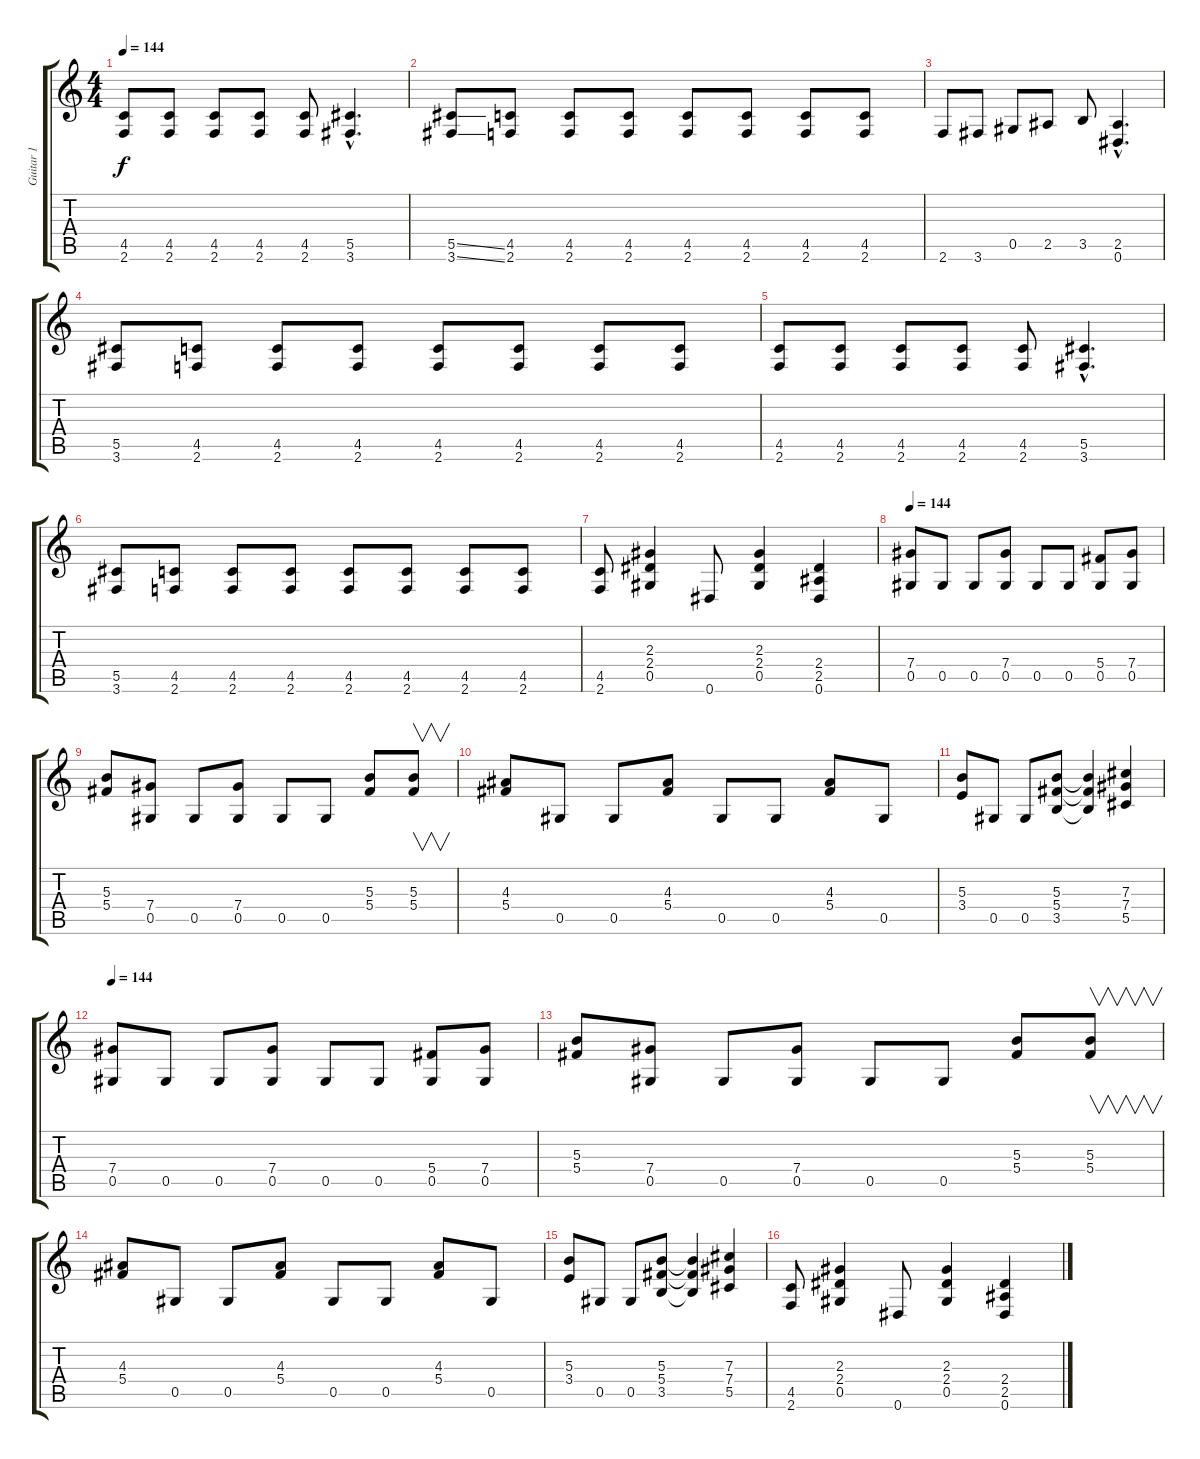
\track ("Guitar 1" "Guitar 1") {instrument distortionguitar}
\staff {score tabs}
\tuning (Eb4 Bb3 Gb3 Db3 Ab2 Eb2) {hide}
\ts (4 4)
\tempo 144
\clef g2
\ks c
(4.5 2.6).8{dy f} (4.5 2.6).8 (4.5 2.6).8 (4.5 2.6).8 (4.5 2.6).8 (5.5{hac} 3.6{hac}).4{d} |
(5.5{ss} 3.6{ss}).8 (4.5 2.6).8 (4.5 2.6).8 (4.5 2.6).8 (4.5 2.6).8 (4.5 2.6).8 (4.5 2.6).8 (4.5 2.6).8 |
2.6.8 3.6.8 0.5.8 2.5.8 3.5.8 (2.5{hac} 0.6{hac}).4{d} |
(5.5 3.6).8 (4.5 2.6).8 (4.5 2.6).8 (4.5 2.6).8 (4.5 2.6).8 (4.5 2.6).8 (4.5 2.6).8 (4.5 2.6).8 |
(4.5 2.6).8 (4.5 2.6).8 (4.5 2.6).8 (4.5 2.6).8 (4.5 2.6).8 (5.5{hac} 3.6{hac}).4{d} |
(5.5 3.6).8 (4.5 2.6).8 (4.5 2.6).8 (4.5 2.6).8 (4.5 2.6).8 (4.5 2.6).8 (4.5 2.6).8 (4.5 2.6).8 |
(4.5 2.6).8 (2.3 2.4 0.5).4 0.6.8 (2.3 2.4 0.5).4 (2.4 2.5 0.6).4 |
\tempo 144
(7.4 0.5).8 0.5.8 0.5.8 (7.4 0.5).8 0.5.8 0.5.8 (5.4 0.5).8 (7.4 0.5).8 |
(5.3 5.4).8 (7.4 0.5).8 0.5.8 (7.4 0.5).8 0.5.8 0.5.8 (5.3 5.4).8 (5.3 5.4).8{v} |
(4.3 5.4).8 0.5.8 0.5.8 (4.3 5.4).8 0.5.8 0.5.8 (4.3 5.4).8 0.5.8 |
(5.3 3.4).8 0.5.8 0.5.8 (5.3 5.4 3.5).8 (5.3{t} 5.4{t} 3.5{t}).4 (7.3 7.4 5.5).4 |
\tempo 144
(7.4 0.5).8 0.5.8 0.5.8 (7.4 0.5).8 0.5.8 0.5.8 (5.4 0.5).8 (7.4 0.5).8 |
(5.3 5.4).8 (7.4 0.5).8 0.5.8 (7.4 0.5).8 0.5.8 0.5.8 (5.3 5.4).8 (5.3 5.4).8{v} |
(4.3 5.4).8 0.5.8 0.5.8 (4.3 5.4).8 0.5.8 0.5.8 (4.3 5.4).8 0.5.8 |
(5.3 3.4).8 0.5.8 0.5.8 (5.3 5.4 3.5).8 (5.3{t} 5.4{t} 3.5{t}).4 (7.3 7.4 5.5).4 |
(4.5 2.6).8 (2.3 2.4 0.5).4 0.6.8 (2.3 2.4 0.5).4 (2.4 2.5 0.6).4
